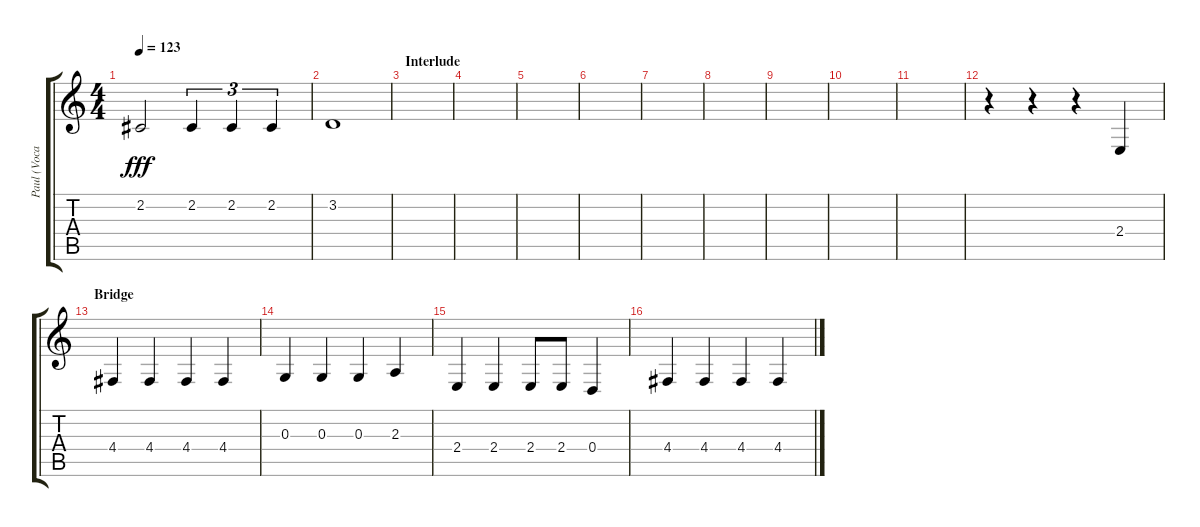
\track ("Paul (Vocals)" "Paul (Voca") {instrument tenorsax}
\staff {score tabs}
\tuning (E4 B3 G3 D3 A2 E2) {hide}
\ts (4 4)
\tempo 123
\clef g2
\ks c
2.2.2{dy fff} 2.2.4{tu (3 2)} 2.2.4{tu (3 2)} 2.2.4{tu (3 2)} |
3.2.1 |
\section ("" "Interlude")
|
|
|
|
|
|
|
|
|
r.4{volume 15} r.4 r.4 2.4.4 |
\section ("" "Bridge")
4.4.4 4.4.4 4.4.4 4.4.4 |
0.3.4 0.3.4 0.3.4 2.3.4 |
2.4.4 2.4.4 2.4.8 2.4.8 0.4.4 |
4.4.4 4.4.4 4.4.4 4.4.4
